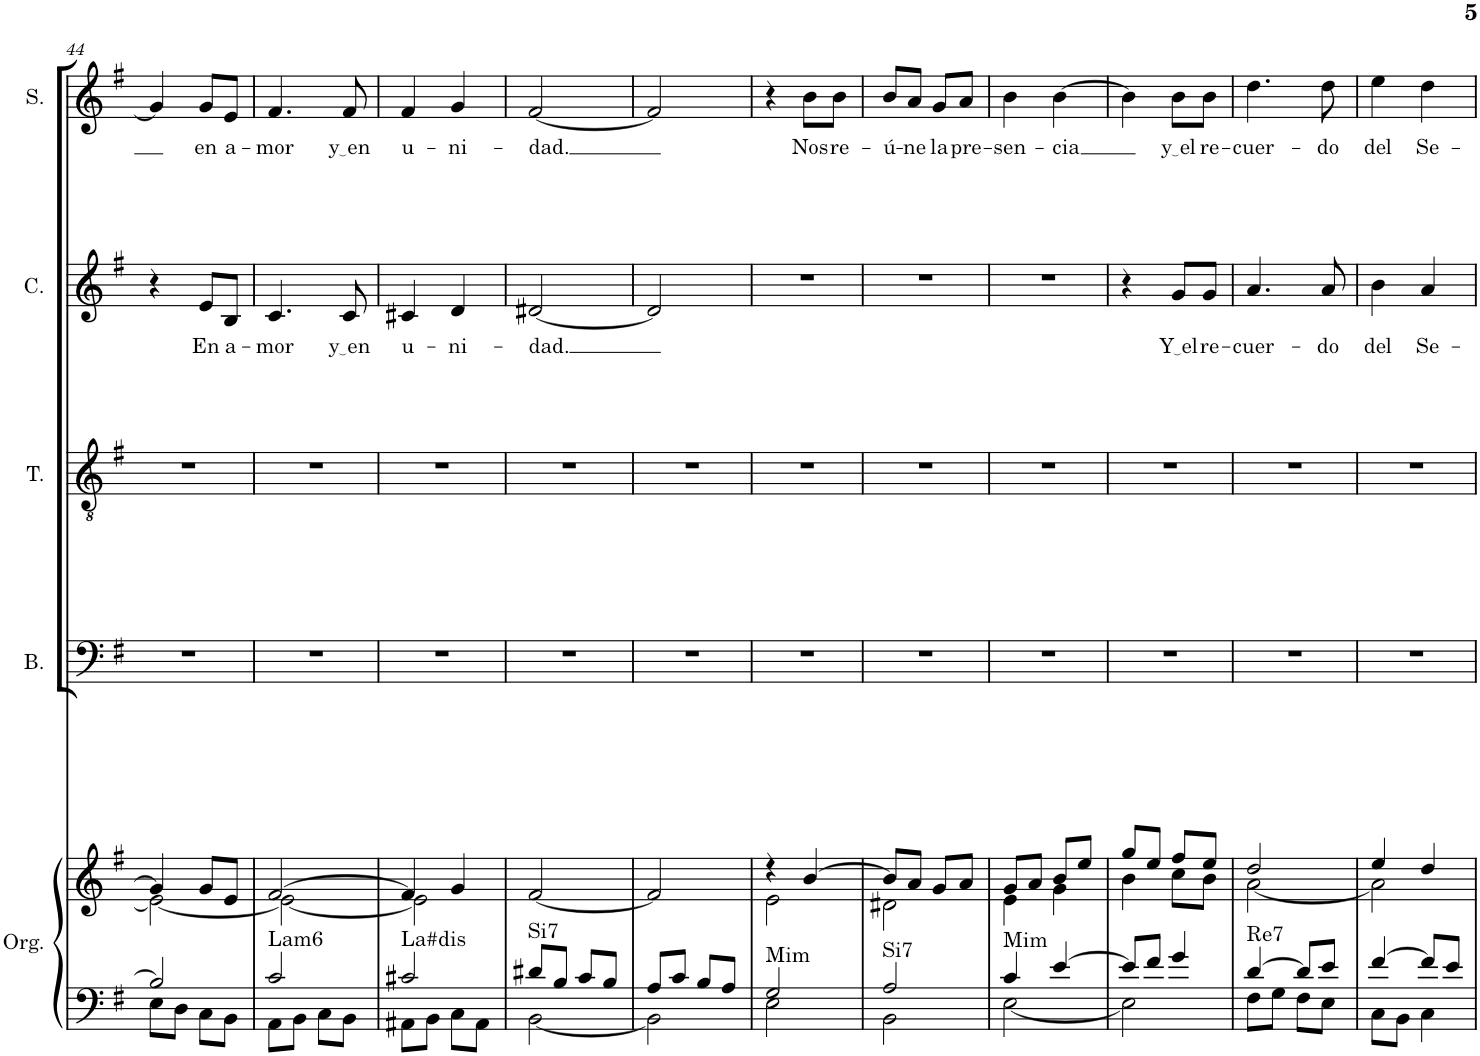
**kern	**kern	**harte	**kern	**kern	**kern	**text	**kern	**text
*part5	*part5	*part5	*part4	*part3	*part2	*part2	*part1	*part1
*staff6	*staff5	*	*staff4	*staff3	*staff2	*staff2	*staff1	*staff1
*I"Órgano	*	*	*I"Bajo	*I"Tenor	*I"Contralto	*	*I"Soprano	*
*	*	*	*I'B.	*I'T.	*I'C.	*	*I'S.	*
!!LO:PB:g=z
*clefF4	*clefG2	*	*clefF4	*clefGv2	*clefG2	*	*clefG2	*
*k[f#]	*k[f#]	*	*k[f#]	*k[f#]	*k[f#]	*	*k[f#]	*
*M2/4	*M2/4	*	*M2/4	*M2/4	*M2/4	*	*M2/4	*
=44	=44	=44	=44	=44	=44	=44	=44	=44
*^	*^	*	*	*	*	*	*	*
2B/]	8E\L	4g/]	2e\_	.	2r	2r	4r	.	4g/]	.
.	8D\J	.	.	.	.	.	.	.	.	.
!	!	!	!	!	!	!	!	!LO:LY:b	!	!LO:LY:b
.	8C\L	8g/L	.	.	.	.	8e/L	En	8g/L	en
!	!	!	!	!	!	!	!	!LO:LY:b	!	!LO:LY:b
.	8BB\J	8e/J	.	.	.	.	8B/J	a-	8e/J	a-
=45	=45	=45	=45	=45	=45	=45	=45	=45	=45	=45
!	!	!	!	!LO:H:kt=Lam6	!	!	!	!LO:LY:b	!	!LO:LY:b
2c/	8AA\L	[2f#/	2e\_	N	2r	2r	4.c/	-mor	4.f#/	-mor
.	8BB\J	.	.	.	.	.	.	.	.	.
.	8C\L	.	.	.	.	.	.	.	.	.
!	!	!	!	!	!	!	!	!LO:LY:b	!	!LO:LY:b
.	8BB\J	.	.	.	.	.	8c/	y en	8f#/	y en
=46	=46	=46	=46	=46	=46	=46	=46	=46	=46	=46
!	!	!	!	!LO:H:kt=La#dis	!	!	!	!LO:LY:b	!	!LO:LY:b
2c#X/	8AA#X\L	4f#/]	2e\]	N	2r	2r	4c#X/	u-	4f#/	u-
.	8BB\J	.	.	.	.	.	.	.	.	.
!	!	!	!	!	!	!	!	!LO:LY:b	!	!LO:LY:b
.	8C\L	4g/	.	.	.	.	4d/	-ni-	4g/	-ni-
.	8AA#\J	.	.	.	.	.	.	.	.	.
*	*	*v	*v	*	*	*	*	*	*	*
=47	=47	=47	=47	=47	=47	=47	=47	=47	=47
!	!	!	!LO:H:kt=Si7	!	!	!	!LO:LY:b	!	!LO:LY:b
8d#X/L	[2BB\	[2f#/	N	2r	2r	[2d#X/	-dad.	[2f#/	-dad.
8B/J	.	.	.	.	.	.	.	.	.
8c/L	.	.	.	.	.	.	.	.	.
8B/J	.	.	.	.	.	.	.	.	.
=48	=48	=48	=48	=48	=48	=48	=48	=48	=48
8A/L	2BB\]	2f#/]	.	2r	2r	2d#/]	.	2f#/]	.
8c/J	.	.	.	.	.	.	.	.	.
8B/L	.	.	.	.	.	.	.	.	.
8A/J	.	.	.	.	.	.	.	.	.
=49	=49	=49	=49	=49	=49	=49	=49	=49	=49
*	*	*^	*	*	*	*	*	*	*
!	!	!	!	!LO:H:kt=Mim	!	!	!	!	!	!
2G/	2E\	4r	2e\	N	2r	2r	2r	.	4r	.
!	!	!	!	!	!	!	!	!	!	!LO:LY:b
.	.	[4b/	.	.	.	.	.	.	8b\L	Nos
!	!	!	!	!	!	!	!	!	!	!LO:LY:b
.	.	.	.	.	.	.	.	.	8b\J	re-
=50	=50	=50	=50	=50	=50	=50	=50	=50	=50	=50
!	!	!	!	!LO:H:kt=Si7	!	!	!	!	!	!LO:LY:b
2A/	2BB\	8b/L]	2d#X\	N	2r	2r	2r	.	8b/L	-ú-
!	!	!	!	!	!	!	!	!	!	!LO:LY:b
.	.	8a/J	.	.	.	.	.	.	8a/J	-ne
!	!	!	!	!	!	!	!	!	!	!LO:LY:b
.	.	8g/L	.	.	.	.	.	.	8g/L	la
!	!	!	!	!	!	!	!	!	!	!LO:LY:b
.	.	8a/J	.	.	.	.	.	.	8a/J	pre-
=51	=51	=51	=51	=51	=51	=51	=51	=51	=51	=51
!	!	!	!	!LO:H:kt=Mim	!	!	!	!	!	!LO:LY:b
4c/	[2E\	8g/L	4e\	N	2r	2r	2r	.	4b\	-sen-
.	.	8a/J	.	.	.	.	.	.	.	.
!	!	!	!	!	!	!	!	!	!	!LO:LY:b
[4e/	.	8b/L	4g\	.	.	.	.	.	[4b\	-cia
.	.	8ee/J	.	.	.	.	.	.	.	.
=52	=52	=52	=52	=52	=52	=52	=52	=52	=52	=52
8e/L]	2E\]	8gg/L	4b\	.	2r	2r	4r	.	4b\]	.
8f#/J	.	8ee/J	.	.	.	.	.	.	.	.
!	!	!	!	!	!	!	!	!LO:LY:b	!	!LO:LY:b
4g/	.	8ff#/L	8cc\L	.	.	.	8g/L	Y el	8b\L	y el
!	!	!	!	!	!	!	!	!LO:LY:b	!	!LO:LY:b
.	.	8ee/J	8b\J	.	.	.	8g/J	re-	8b\J	re-
=53	=53	=53	=53	=53	=53	=53	=53	=53	=53	=53
!	!	!	!	!LO:H:kt=Re7	!	!	!	!LO:LY:b	!	!LO:LY:b
[4d/	8F#\L	2dd/	[2a\	N	2r	2r	4.a/	-cuer-	4.dd\	-cuer-
.	8G\J	.	.	.	.	.	.	.	.	.
8d/L]	8F#\L	.	.	.	.	.	.	.	.	.
!	!	!	!	!	!	!	!	!LO:LY:b	!	!LO:LY:b
8e/J	8E\J	.	.	.	.	.	8a/	-do	8dd\	-do
=54	=54	=54	=54	=54	=54	=54	=54	=54	=54	=54
!	!	!	!	!	!	!	!	!LO:LY:b	!	!LO:LY:b
[4f#/	8C\L	4ee/	2a\]	.	2r	2r	4b\	del	4ee\	del
.	8BB\J	.	.	.	.	.	.	.	.	.
!	!	!	!	!	!	!	!	!LO:LY:b	!	!LO:LY:b
8f#/L]	4C\	4dd/	.	.	.	.	4a/	Se-	4dd\	Se-
8e/J	.	.	.	.	.	.	.	.	.	.
*v	*v	*	*	*	*	*	*	*	*	*
*	*v	*v	*	*	*	*	*	*	*
=	=	=	=	=	=	=	=	=
*-	*-	*-	*-	*-	*-	*-	*-	*-
